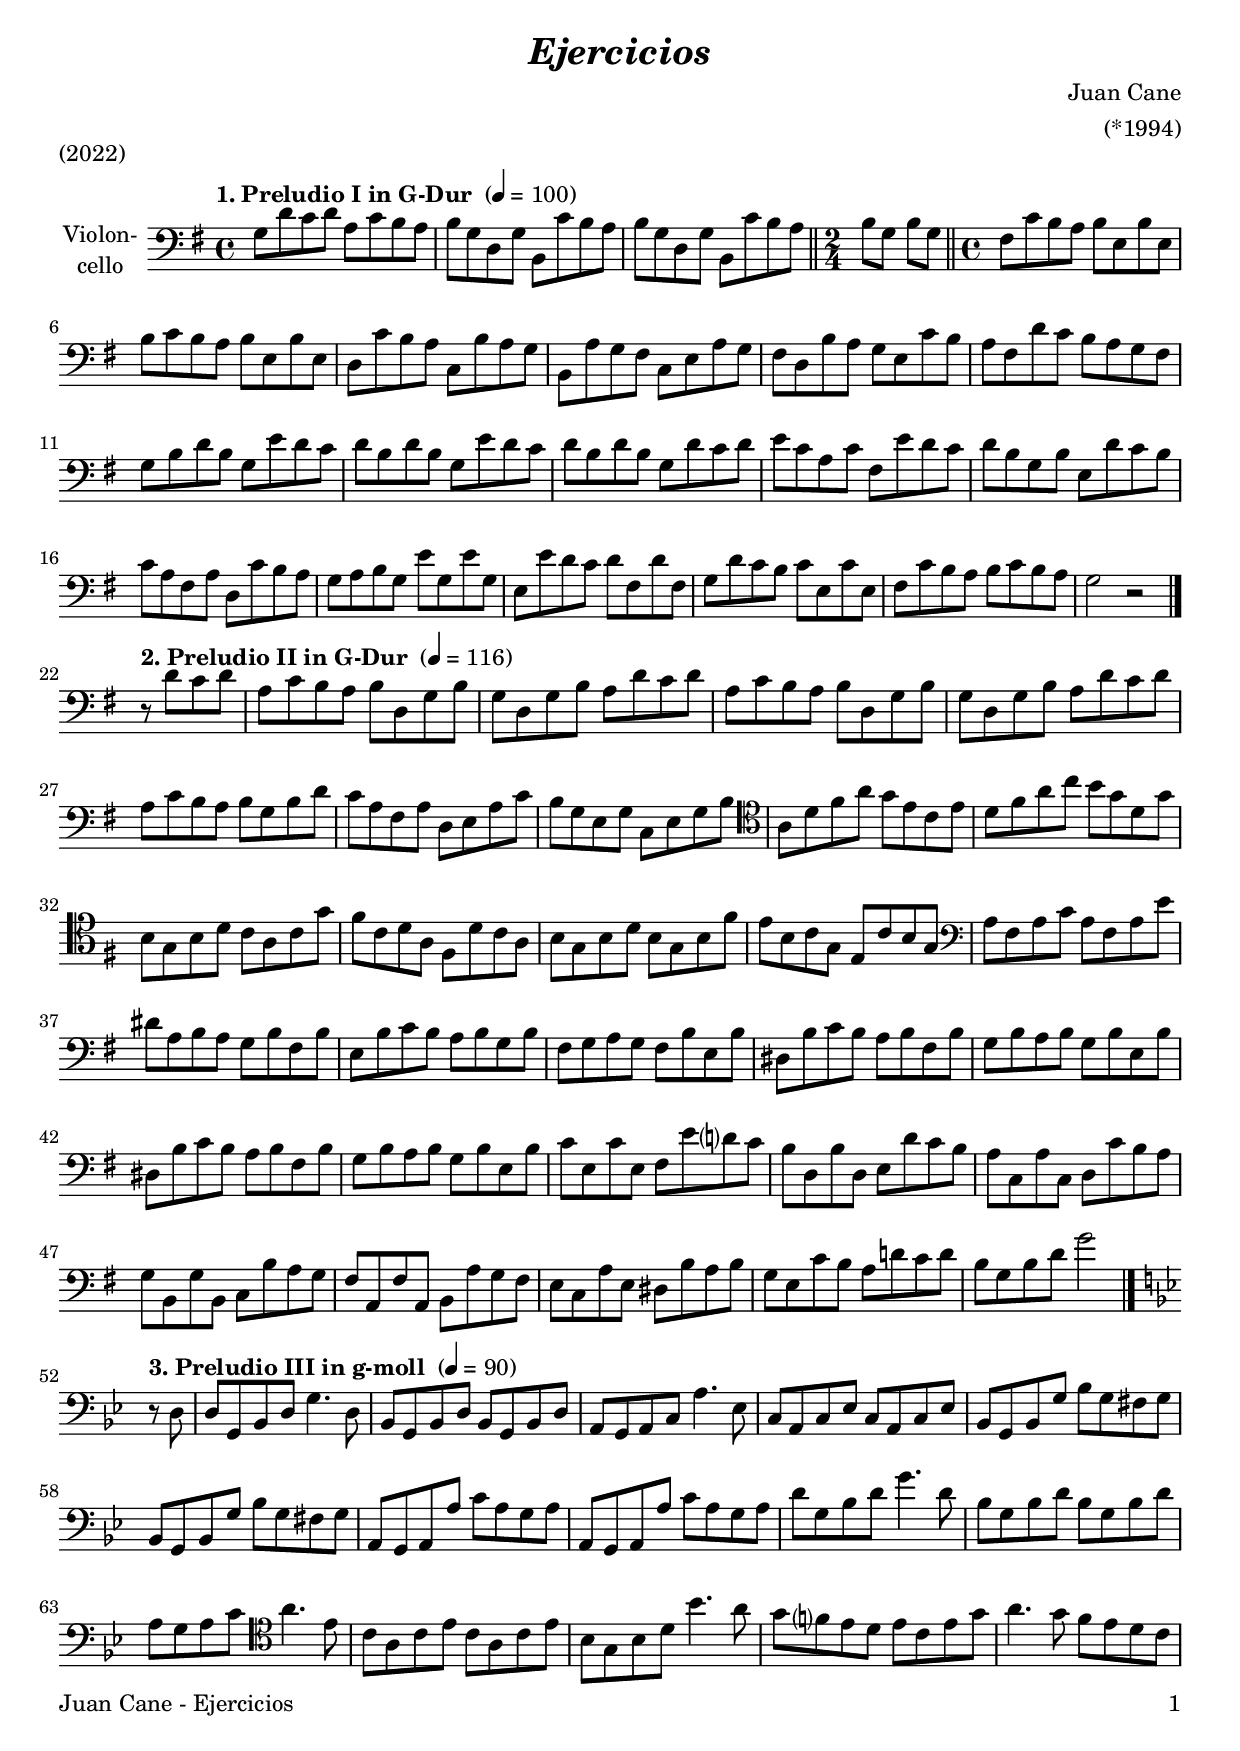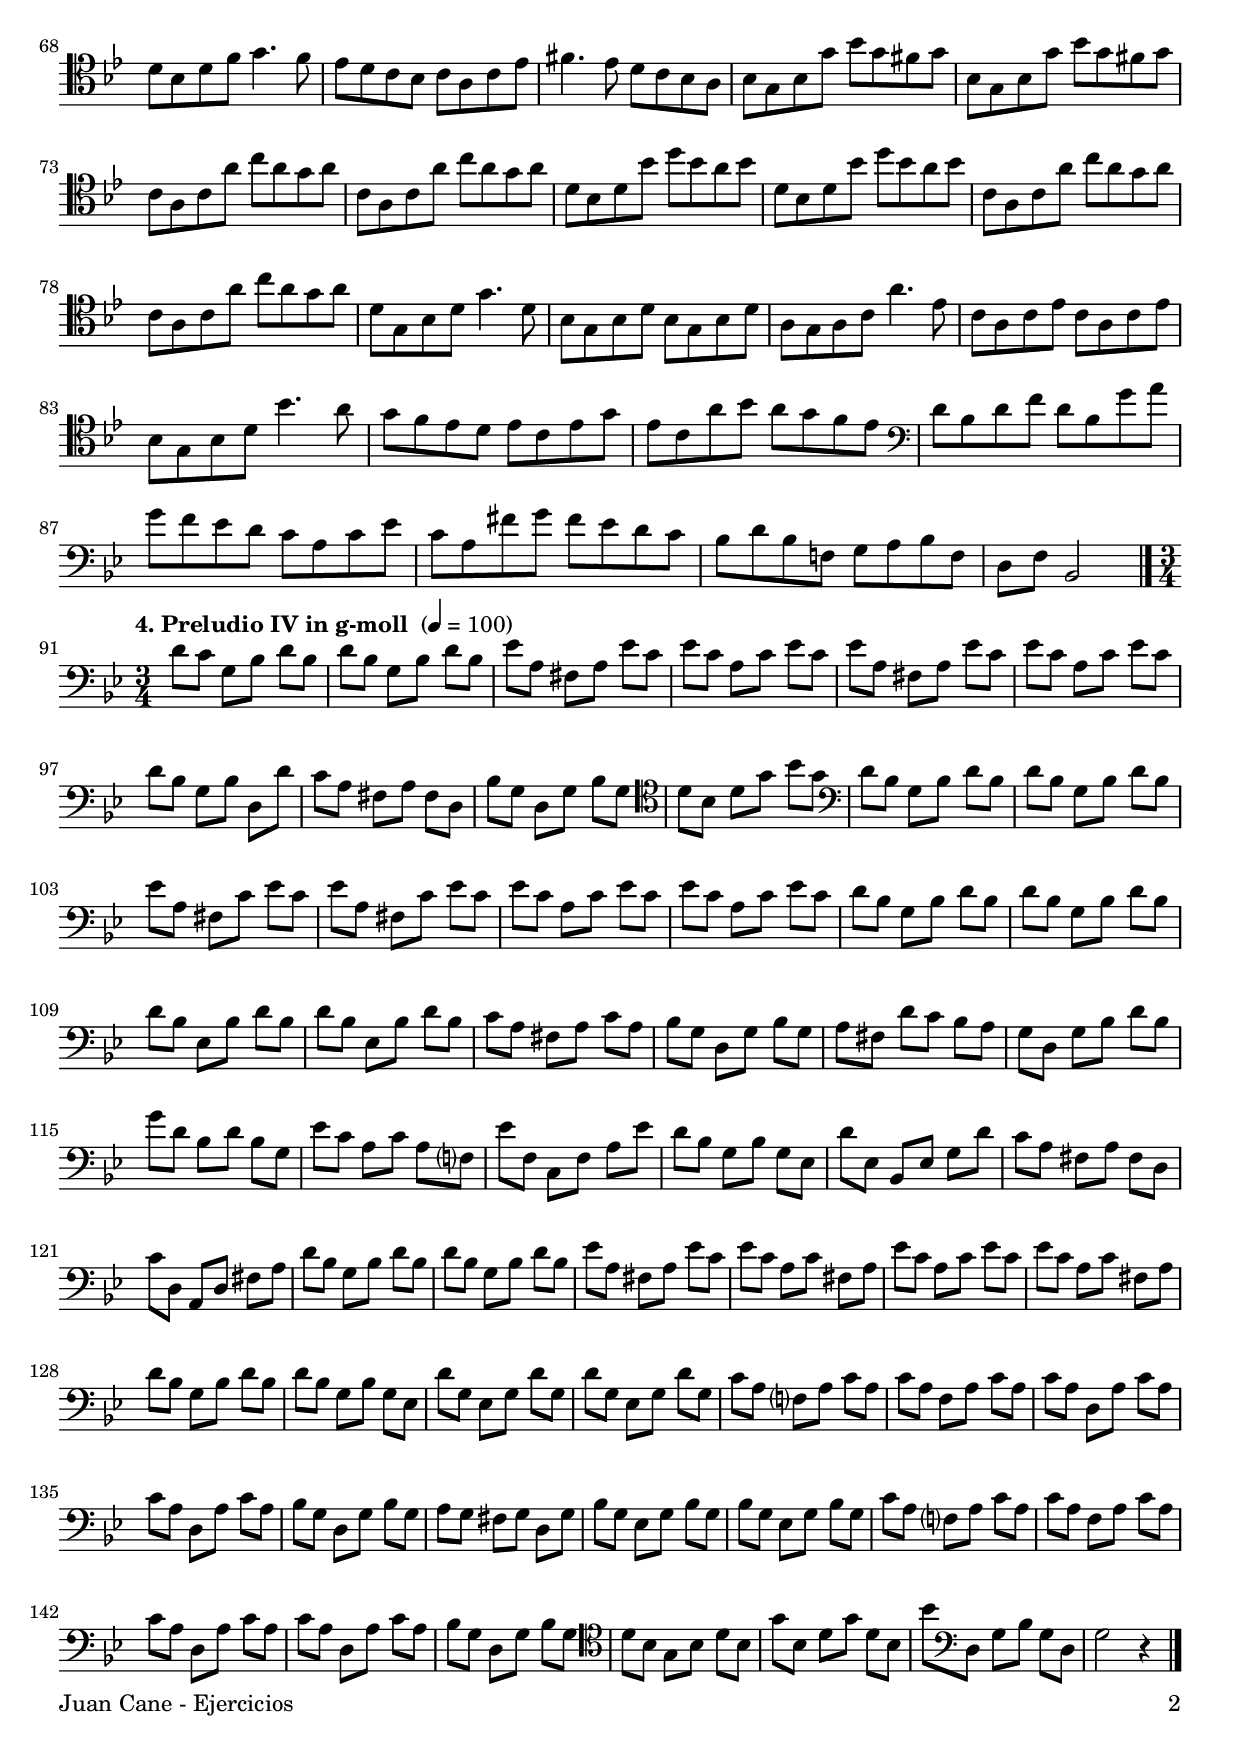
\version "2.20.2"
\include "deutsch.ly"

#(set-global-staff-size 20)

\header {
  title     = \markup \bold \italic "Ejercicios"
  composer  = "Juan Cane"
  arranger  = "(*1994)"
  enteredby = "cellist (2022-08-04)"
  piece     = "(2022)"
}

voiceconsts = {
  \key g \major
  \time 4/4
  \clef "bass"
%  \numericTimeSignature
%  \compressEmptyMeasures
  % Set default beaming for all staves
%  \set Timing.beamExceptions = #'()
%  \set Timing.baseMoment     = #(ly:make-moment 1 4)
%  \set Timing.beatStructure  = #'(1 1 1)
}

micl = "clarinet"
mifl = "flute"
miob = "oboe"
mifh = "french horn"
misx = "tenor sax"
mist = "string ensemble 1"
mivl = "violin"
miba = "cello"

introa = {        \tempo "1. Preludio I in G-Dur "    4=100 }
introb = { \break \tempo "2. Preludio II in G-Dur "   4=116 }
introc = { \break \tempo "3. Preludio III in g-moll " 4=90  \key g \minor }
introd = { \break \tempo "4. Preludio IV in g-moll "  4=100 \time 3/4
  % Set default beaming for all staves
  \set Timing.beamExceptions = #'()
  \set Timing.baseMoment     = #(ly:make-moment 1 4)
  \set Timing.beatStructure  = #'(1 1 1)
}

atem = \mark \markup \box \italic "a tempo"
rit  = \mark \markup \box \italic "rit"

va = \relative c' {
  \voiceconsts

  \introa
  g8 d' c d a c h a
  h g d g h, c' h a
  h g d g h, c' h a \bar "||" \time 2/4
  h g h g \bar "||" \time 4/4
  fis c' h a h e, h' e,
  h' c h a h e, h' e,
  d c' h a c, h' a g

  h, a' g fis c e a g
  fis d h' a g e c' h
  a fis d' c h a g fis
  g h d h g e' d c
  d h d h g e' d c
  d h d h g d' c d

  e c a c fis, e' d c
  d h g h e, d' c h
  c a fis a d, c' h a
  g a h g e' g, e' g,
  e e' d c d fis, d' fis,
  g d' c h c e, c' e,

  fis c' h a h c h a
  g2 r \bar "|."

  \introb
  \partial 2 r8 d' c d
  a c h a h d, g h
  g d g h a d c d
  a c h a h d, g h
  g d g h a d c d
  a c h a h g h d

  c a fis a d, e a c
  h g e g c, e g h \clef "tenor"
  a d fis a g e c e
  d fis a c h g d g
  h, g h d c a c g'
  fis c d a fis d' c a

  h g h d h g h fis'
  e h c g e c' h g \clef "bass"
  a fis a c a fis a e'
  dis a h a g h fis h
  e, h' c h a h g h
  fis g a g fis h e, h'
  dis, h' c h a h fis h

  g h a h g h e, h'
  dis, h' c h a h fis h
  g h a h g h e, h'
  c e, c' e, fis e' d? c
  h d, h' d, e d' c h
  a c, a' c, d c' h a
  g h, g' h, c h' a g

  fis a, fis' a, h a' g fis
  e c a' e dis h' a h
  g e c' h a d! c d
  h g h d g2 \bar "|."

  \introc
  \partial 4 r8 d,
  d g, b d g4. d8
  b g b d b g b d
  a g a c a'4. es8
  c a c es c a c es
  b g b g' b g fis g
  b, g b g' b g fis g

  a, g a a' c a g a
  a, g a a' c a g a
  d g, b d g4. d8
  b g b d b g b d
  a g a c \clef "tenor" a'4. es8
  c a c es c a c es
  b g b d b'4. a8

  g f? es d es c es g
  a4. g8 f es d c
  d b d f g4. f8
  es d c b c a c es
  fis4. es8 d c b a
  b g b g' b g fis g

  b, g b  g' b g fis g
  c, a c a' c a g a
  c, a c a' c a g a
  d, b d b' d b a b
  d, b d b' d b a b

  c, a c a' c a g a
  c, a c a' c a g a
  d, g, b d g4. d8
  b g b d b g b d
  a g a c a'4. es8
  c a c es c a c es
  b g b d b'4. a8

  g f es d es c es g
  es c a' b a g f es \clef "bass"
  d b d f d b g' a
  g f es d c a c es
  c a fis' g fis es d c

  b d b f! g a b f
  \partial 2. d f b,2 \bar "|."

  \introd
  d'8 c g b d b
  d b g b d b
  es a, fis a es' c
  es c a c es c
  es a, fis a es' c
  es c a c es c
  d b g b d, d'
  c a fis a fis d

  b' g d g b g \clef "tenor"
  d' b d g b g \clef "bass"
  d b g b d b
  d b g b d b
  es a, fis c' es c
  es a, fis c' es c
  es c a c es c
  es c a c es c

  d b g b d b
  d b g b d b
  d b es, b' d b
  d b es, b' d b
  c a fis a c a
  b g d g b g
  a fis d' c b a
  g d g b d b

  g' d b d b g
  es' c a c a f?
  es' f, c f a es'
  d b g b g es
  d' es, b es g d'
  c a fis a fis d
  c' d, a d fis a
  d b g b d b
  d b g b d b

  es a, fis a es' c
  es c a c fis, a
  es' c a c es c
  es c a c fis, a
  d b g b d b
  d b g b g es
  d' g, es g d' g,
  d' g, es g d' g,

  c a f? a c a
  c a f a c a
  c a d, a' c a
  c a d, a' c a
  b g d g b g
  a g fis g d g
  b g es g b g
  b g es g b g
  c a f? a c a

  c a f a c a
  c a d, a' c a
  c a d, a' c a
  b g d g b g \clef "tenor"
  d' b g b d b
  g' b, d g d b
  b' \clef "bass" d,, g b g d
  g2 r4 \bar "|."
}


music = \new StaffGroup <<
      \new Staff {
	\set Staff.midiInstrument = \miba
	\set Staff.instrumentName = \markup \center-column { "Violon-" "cello"}
	\transpose g g { \va }
      }
>>

\book {
   \paper {
    print-page-number = ##t
    print-first-page-number = ##t
    ragged-last-bottom = ##f
    oddHeaderMarkup = \markup \null
    evenHeaderMarkup = \markup \null
    oddFooterMarkup = \markup {
      \fill-line {
        \on-the-fly #print-page-number-check-first
        "Juan Cane - Ejercicios" \fromproperty #'page:page-number-string
      }
    }
    evenFooterMarkup = \oddFooterMarkup
  } \score {
    \music
    \layout {}
  }

  \score {
    \unfoldRepeats \music

    \midi {
      \context {
        \Score
      }
    }
  }
}